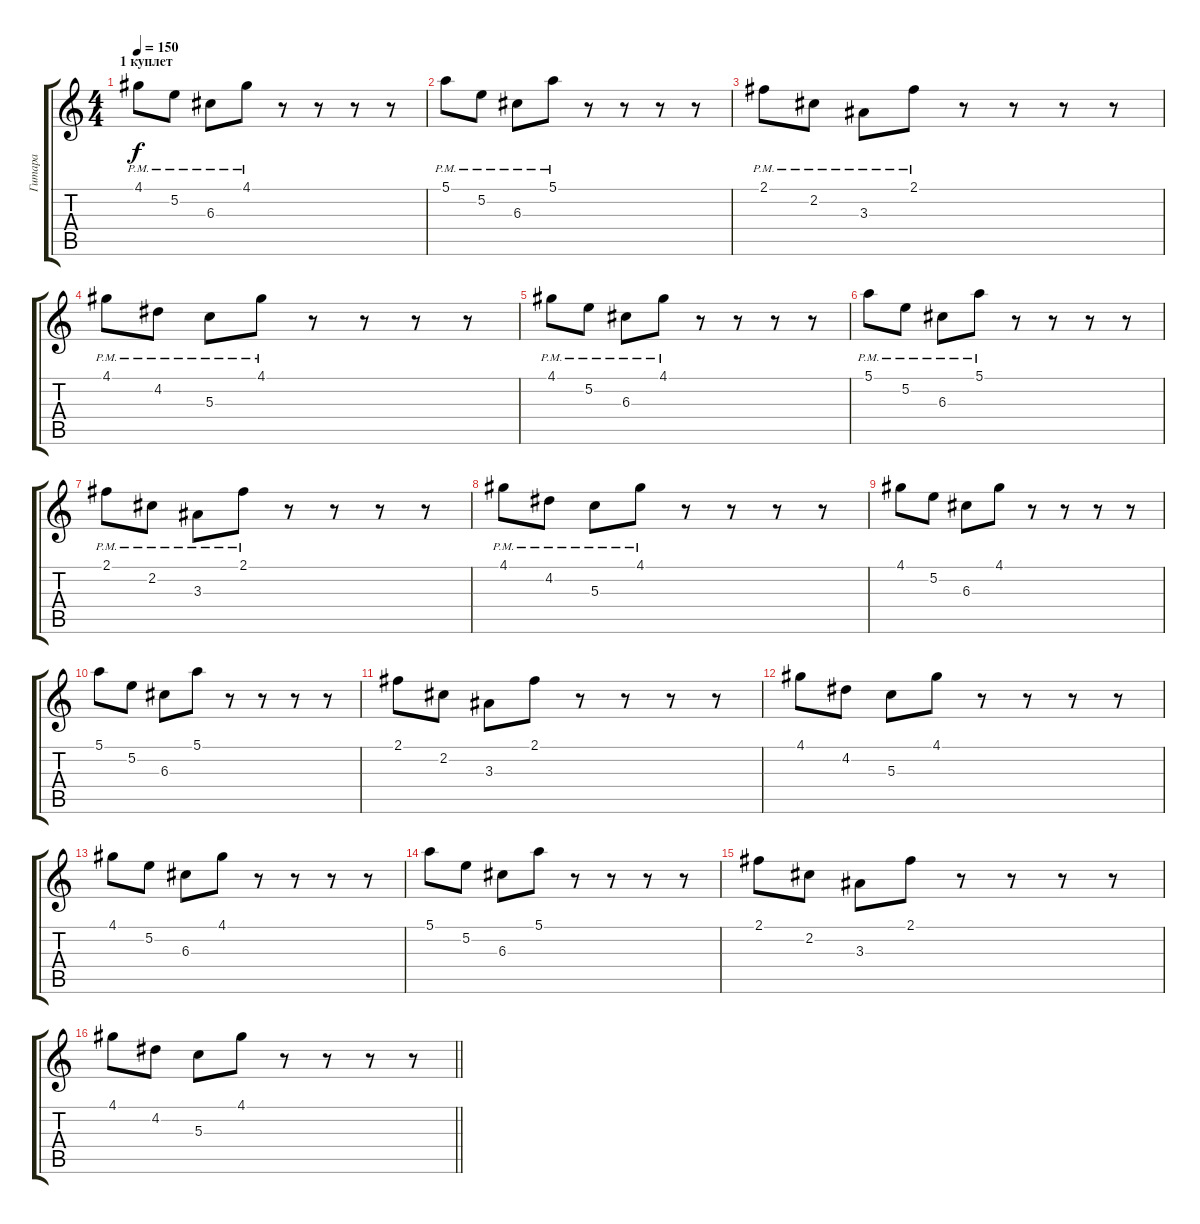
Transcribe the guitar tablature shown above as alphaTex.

\track ("Гитара" "Гитара") {instrument distortionguitar}
\staff {score tabs}
\tuning (E4 B3 G3 D3 A2 E2) {hide}
\ts (4 4)
\section ("" "1 куплет")
\tempo 150
\clef g2
\ks c
4.1{pm}.8{dy f} 5.2{pm}.8 6.3{pm}.8 4.1{pm}.8 r.8 r.8 r.8 r.8 |
5.1{pm}.8 5.2{pm}.8 6.3{pm}.8 5.1{pm}.8 r.8 r.8 r.8 r.8 |
2.1{pm}.8 2.2{pm}.8 3.3{pm}.8 2.1{pm}.8 r.8 r.8 r.8 r.8 |
4.1{pm}.8 4.2{pm}.8 5.3{pm}.8 4.1{pm}.8 r.8 r.8 r.8 r.8 |
4.1{pm}.8 5.2{pm}.8 6.3{pm}.8 4.1{pm}.8 r.8 r.8 r.8 r.8 |
5.1{pm}.8 5.2{pm}.8 6.3{pm}.8 5.1{pm}.8 r.8 r.8 r.8 r.8 |
2.1{pm}.8 2.2{pm}.8 3.3{pm}.8 2.1{pm}.8 r.8 r.8 r.8 r.8 |
4.1{pm}.8 4.2{pm}.8 5.3{pm}.8 4.1{pm}.8 r.8 r.8 r.8 r.8 |
4.1.8 5.2.8 6.3.8 4.1.8 r.8 r.8 r.8 r.8 |
5.1.8 5.2.8 6.3.8 5.1.8 r.8 r.8 r.8 r.8 |
2.1.8 2.2.8 3.3.8 2.1.8 r.8 r.8 r.8 r.8 |
4.1.8 4.2.8 5.3.8 4.1.8 r.8 r.8 r.8 r.8 |
4.1.8 5.2.8 6.3.8 4.1.8 r.8 r.8 r.8 r.8 |
5.1.8 5.2.8 6.3.8 5.1.8 r.8 r.8 r.8 r.8 |
2.1.8 2.2.8 3.3.8 2.1.8 r.8 r.8 r.8 r.8 |
\barLineRight lightlight
4.1.8 4.2.8 5.3.8 4.1.8 r.8 r.8 r.8 r.8
